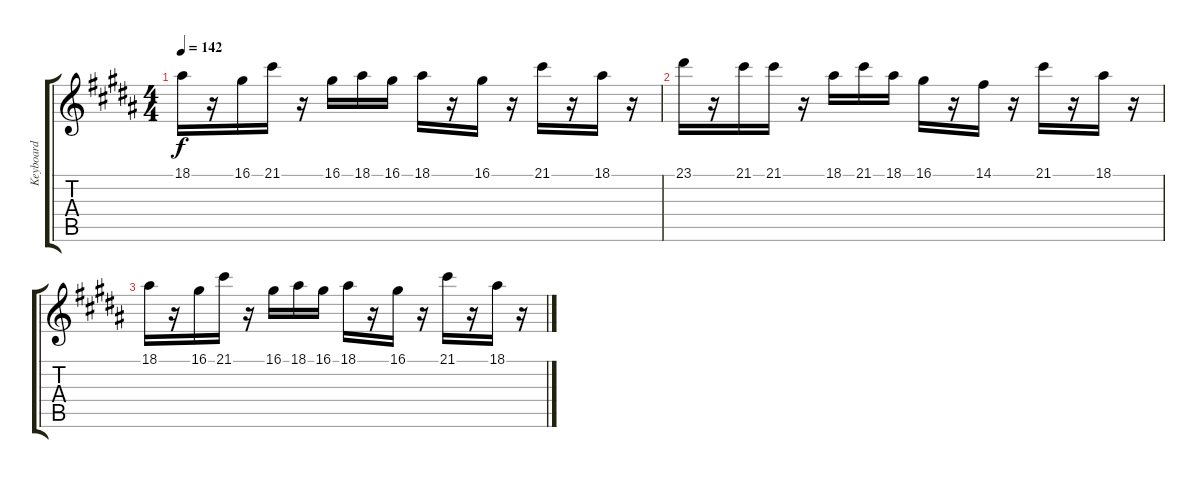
\track ("Keyboard" "Keyboard") {instrument lead2sawtooth}
\staff {score tabs}
\tuning (E4 B3 G3 D3 A2 E2) {hide}
\ts (4 4)
\tempo 142
\clef g2
\ks b
18.1.16{dy f} r.16 16.1.16 21.1.16 r.16 16.1.16 18.1.16 16.1.16 18.1.16 r.16 16.1.16 r.16 21.1.16 r.16 18.1.16 r.16 |
23.1.16 r.16 21.1.16 21.1.16 r.16 18.1.16 21.1.16 18.1.16 16.1.16 r.16 14.1.16 r.16 21.1.16 r.16 18.1.16 r.16 |
18.1.16 r.16 16.1.16 21.1.16 r.16 16.1.16 18.1.16 16.1.16 18.1.16 r.16 16.1.16 r.16 21.1.16 r.16 18.1.16 r.16
